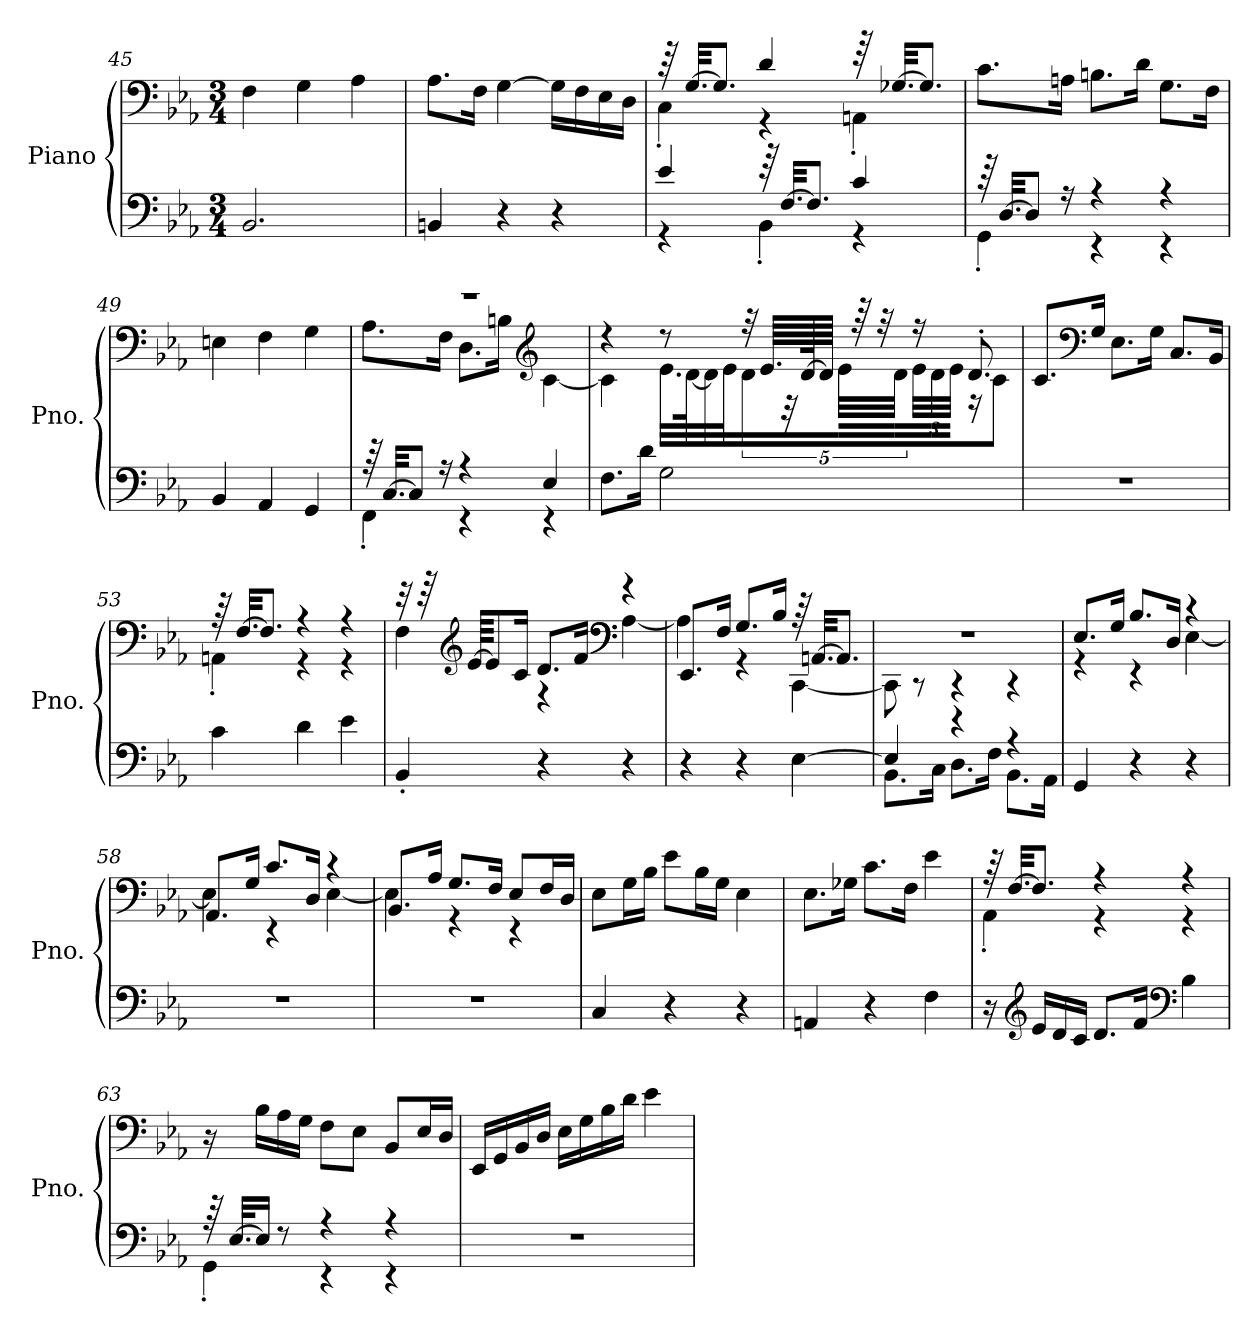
**kern	**kern
*part1	*part1
*staff2	*staff1
*I"Piano	*
*I'Pno.	*
*clefF4	*clefF4
*k[b-e-a-]	*k[b-e-a-]
*M3/4	*M3/4
=45	=45
2.BB-/	4F\
.	4G\
.	4A-\
!!LO:LB:g=z
=46	=46
4BBn/	8.A-\L
.	16F\Jk
4r	[4G\
4r	16G\LL]
.	16F\
.	16E-\
.	16D\JJ
=47	=47
*^	*^
4e-/	4r	64r	4C'\
.	.	[32.G/KKL	.
.	.	8.G/J]	.
64r	4BB-'\	4d/	4r
[32.F/KKL	.	.	.
8.F/J]	.	.	.
4c/	4r	64r	4AAn'\
.	.	[32.G-X/KKL	.
.	.	8.G-/J]	.
*	*	*v	*v
=48	=48	=48
64r	4GG'\	8.c\L
[32.D/KKL	.	.
8D/J]	.	.
16r	.	16An\Jk
4r	4r	8.Bn\L
.	.	16d\Jk
4r	4r	8.G\L
.	.	16F\Jk
*v	*v	*
=49	=49
4BB-/	4En\
4AA-/	4F\
4GG/	4G\
!!LO:LB:g=z
=50	=50
*^	*^
64r	4FF'\	2.r	8.A-\L
[32.C/KKL	.	.	.
8C/J]	.	.	.
16r	.	.	16F\Jk
4r	4r	.	8.D\L
.	.	.	16Bn\Jk
*	*	*clefG2	*
4E-/	4r	.	[4c\
*v	*v	*	*
=51	=51	=51
8.F\L	4r	4c\]
16d\Jk	.	.
2G\	8r	32.e-\LLL
.	.	[64d\K
.	.	32d\]
.	.	32e-\J
.	32r	20d\JJ
.	64.e-/LLLL	.
.	.	40r
.	[128d/K	.
.	64d/JJJJ]	.
.	.	40e-\LLL
.	64r	.
.	32r	.
.	.	40d\JJJ
*	*	*Xbrackettup
.	16r	48e-\LLL
.	.	48d\
.	.	48e-\JJJ
.	8.d'/	16r
.	.	8c\
*	*v	*v
=52	=52
2.r	8.c/L
*	*clefF4
.	16G/Jk
.	8.E-\L
.	16G\Jk
.	8.C/L
.	16BB-/Jk
!!LO:PB:g=z
=53	=53
*	*^
4c\	64r	4AAn'\
.	[32.F/KKL	.
.	8.F/J]	.
4d\	4r	4r
4e-\	4r	4r
=54	=54	=54
4BB-'/	32r	4F\
.	64r	.
*	*clefG2	*
.	[64e-/KKKL	.
.	8e-/]	.
.	16c/Jk	.
4r	8.d/L	4r
.	16f/Jk	.
*	*clefF4	*
4r	4r	[4A-\
=55	=55	=55
4r	8.EE-/L	4A-\]
.	16F/Jk	.
4r	8.G/L	4r
.	16B-/Jk	.
[4E-\	64r	[4CC\
.	[32.AAn/KKL	.
.	8.AA/J]	.
=56	=56	=56
*^	*	*
4E-/]	8.BB-\L	2.r	8CC\]
.	.	.	8r
.	16C\Jk	.	.
4r	8.D\L	.	4r
.	16F\Jk	.	.
4r	8.BB-\L	.	4r
.	16AA-\Jk	.	.
*v	*v	*	*
!!LO:LB:g=z	!!
=57	=57	=57
4GG/	8.E-/L	4r
.	16G/Jk	.
4r	8.B-/L	4r
.	16D/Jk	.
4r	4r	[4E-\
=58	=58	=58
2.r	8.AA-/L	4E-\]
.	16G/Jk	.
.	8.c/L	4r
.	16D/Jk	.
.	4r	[4E-\
=59	=59	=59
2.r	8.BB-/L	4E-\]
.	16A-/Jk	.
.	8.G/L	4r
.	16F/Jk	.
.	8E-/L	4r
.	16F/L	.
.	16D/JJ	.
*	*v	*v
=60	=60
4C/	8E-\L
.	16G\L
.	16B-\JJ
4r	8e-\L
.	16B-\L
.	16G\JJ
4r	4E-\
=61	=61
4AAn/	8.E-\L
.	16G-X\Jk
4r	8.c\L
.	16F\Jk
4F\	4e-\
!!LO:LB:g=z
=62	=62
*	*^
16r	64r	4AA-'\
.	[32.F/KKL	.
*clefG2	*	*
16e-/LL	8.F/J]	.
16d/	.	.
16c/JJ	.	.
8.d/L	4r	4r
16f/Jk	.	.
*clefF4	*	*
4B-\	4r	4r
*	*v	*v
=63	=63
*^	*
64r	4GG'\	16r
[32.E-/KLL	.	.
16E-/JJ]	.	16B-\LL
8r	.	16A-\
.	.	16G\JJ
4r	4r	8F\L
.	.	8E-\J
4r	4r	8BB-/L
.	.	16E-/L
.	.	16D/JJ
*v	*v	*
=64	=64
2.r	16EE-/LL
.	16GG/
.	16BB-/
.	16D/JJ
*	*MM40
.	16E-\LL
.	16G\
*	*MM35
.	16B-\
.	16d\JJ
*	*MM30
.	4e-\
=	=
*-	*-
